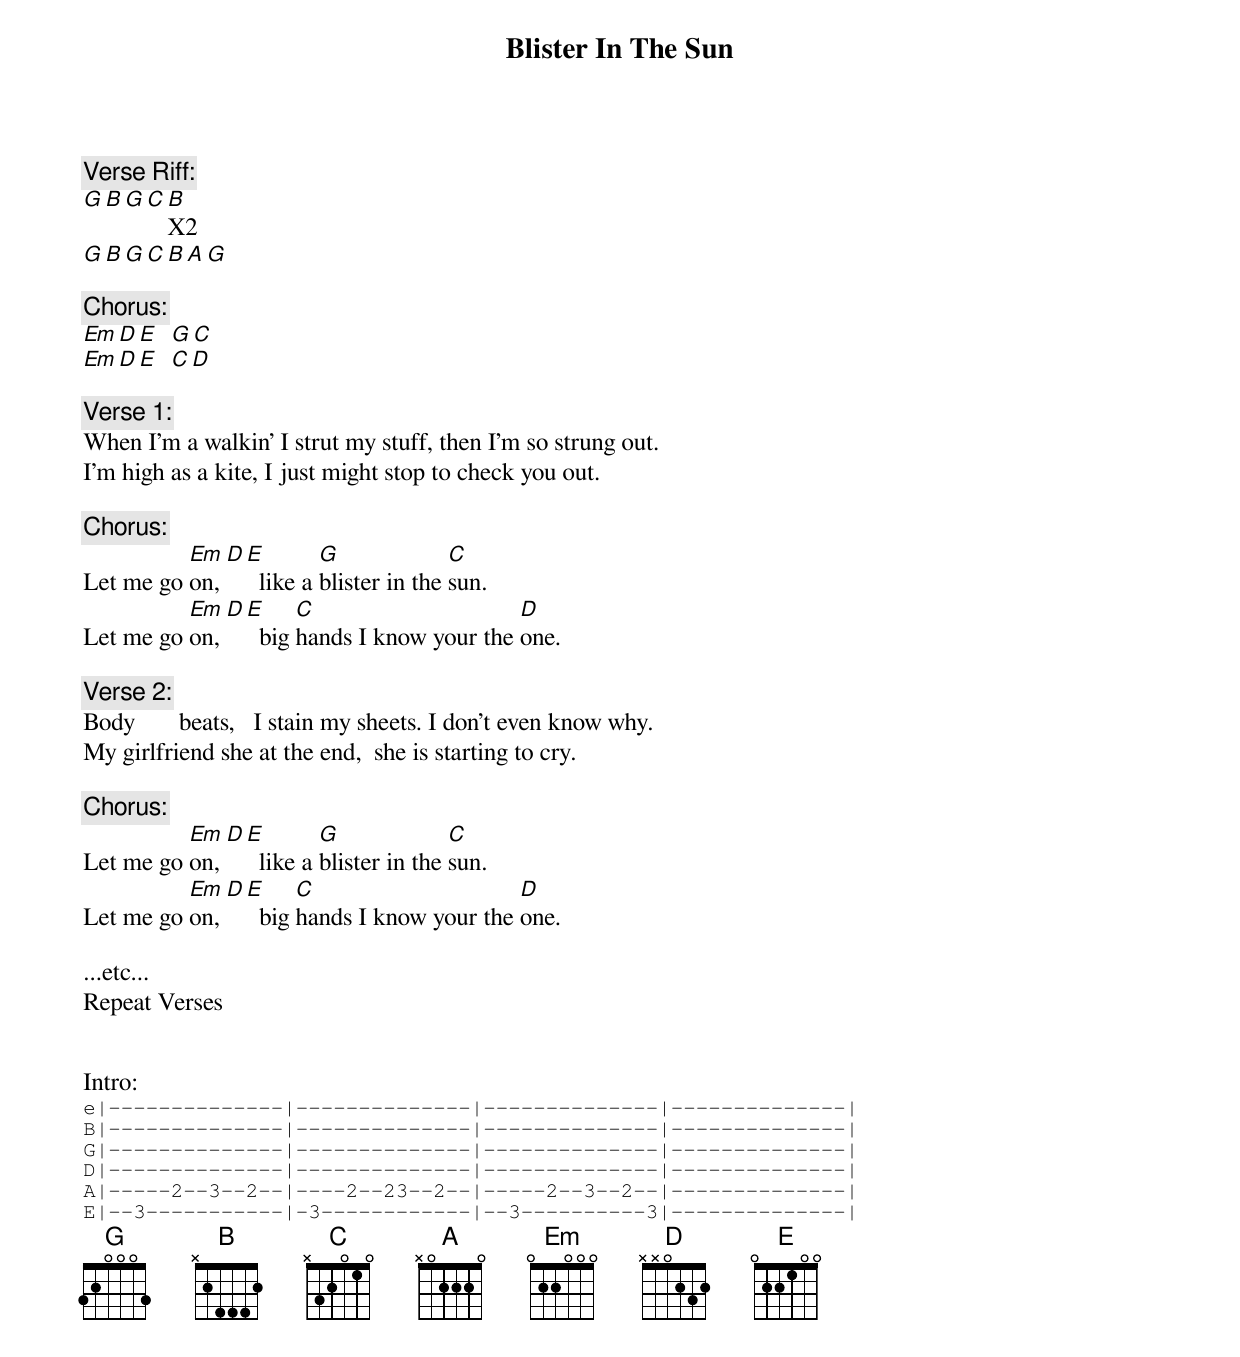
{t: Blister In The Sun}
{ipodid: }
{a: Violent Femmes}

{c:Verse Riff:}
[G][B][G][C][B]X2
[G][B][G][C][B][A][G]

{c:Chorus: }
[Em][D][E]  [G][C]
[Em][D][E]  [C][D]

{c:Verse 1:}
When I'm a walkin' I strut my stuff, then I'm so strung out.
I'm high as a kite, I just might stop to check you out.

{c:Chorus:}
Let me go [Em]on, [D][E]  like a [G]blister in the [C]sun.
Let me go [Em]on, [D][E]  big [C]hands I know your the [D]one.

{c:Verse 2:}
Body       beats,   I stain my sheets. I don't even know why.
My girlfriend she at the end,  she is starting to cry.

{c:Chorus:}
Let me go [Em]on, [D][E]  like a [G]blister in the [C]sun.
Let me go [Em]on, [D][E]  big [C]hands I know your the [D]one.

...etc...
Repeat Verses


Intro:
{sot}
e|--------------|--------------|--------------|--------------|
B|--------------|--------------|--------------|--------------|
G|--------------|--------------|--------------|--------------|
D|--------------|--------------|--------------|--------------|
A|-----2--3--2--|----2--23--2--|-----2--3--2--|--------------|
E|--3-----------|-3------------|--3----------3|--------------|
{eot}
